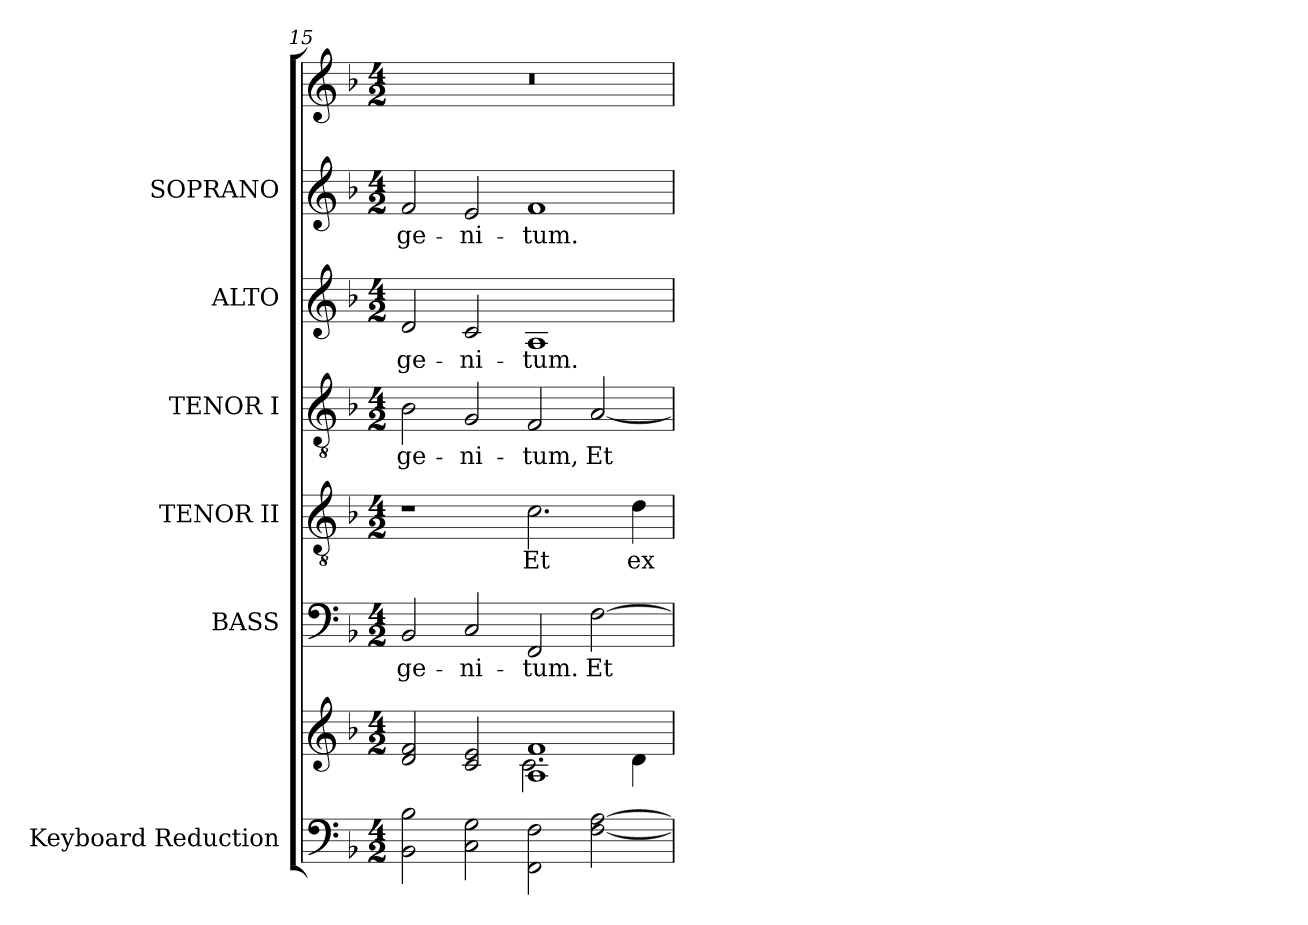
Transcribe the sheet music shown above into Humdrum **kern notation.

**kern	**kern	**kern	**text	**kern	**text	**kern	**text	**kern	**text	**kern	**text	**kern
*part7	*part7	*part6	*part6	*part5	*part5	*part4	*part4	*part3	*part3	*part2	*part2	*part1
*staff8	*staff7	*staff6	*staff6	*staff5	*staff5	*staff4	*staff4	*staff3	*staff3	*staff2	*staff2	*staff1
*I"Keyboard Reduction	*	*I"BASS	*	*I"TENOR II	*	*I"TENOR I	*	*I"ALTO	*	*I"SOPRANO	*	*
*I'Reduc.	*	*I'B.	*	*I'T. II	*	*I'T. I	*	*I'A.	*	*I'S.	*	*
*clefF4	*clefG2	*clefF4	*	*clefGv2	*	*clefGv2	*	*clefG2	*	*clefG2	*	*clefG2
*	*	*	*	*ITrd7c12	*	*ITrd7c12	*	*	*	*	*	*
*k[b-]	*k[b-]	*k[b-]	*	*k[b-]	*	*k[b-]	*	*k[b-]	*	*k[b-]	*	*k[b-]
*F:	*F:	*F:	*	*F:	*	*F:	*	*F:	*	*F:	*	*F:
*M4/2	*M4/2	*M4/2	*	*M4/2	*	*M4/2	*	*M4/2	*	*M4/2	*	*M4/2
=15	=15	=15	=15	=15	=15	=15	=15	=15	=15	=15	=15	=15
*^	*^	*	*	*	*	*	*	*	*	*	*	*
!	!	!	!	!	!LO:LY:b:color=#000000	!	!	!	!	!	!	!	!	!
!	!	!	!	!	!	!	!	!	!LO:LY:b:color=#000000	!	!	!	!	!
!	!	!	!	!	!	!	!	!	!	!	!LO:LY:b:color=#000000	!	!	!
!	!	!	!	!	!	!	!	!	!	!	!	!	!LO:LY:b:color=#000000	!LO:N:vis=1
1ryy	2BB-i\ 2B-i	2di/ 2fi	1ryy	2BB-i/	-ge-	1r	.	2BB-i\	-ge-	2di/	-ge-	2fi/	-ge-	0r
!	!	!	!	!	!LO:LY:b:color=#000000	!	!	!	!	!	!	!	!	!
!	!	!	!	!	!	!	!	!	!LO:LY:b:color=#000000	!	!	!	!	!
!	!	!	!	!	!	!	!	!	!	!	!LO:LY:b:color=#000000	!	!	!
!	!	!	!	!	!	!	!	!	!	!	!	!	!LO:LY:b:color=#000000	!
.	2Ci\ 2Gi	2ci/ 2ei	.	2Ci/	-ni-	.	.	2GGi/	-ni-	2ci/	-ni-	2ei/	-ni-	.
!	!	!	!	!	!LO:LY:b:color=#000000	!	!	!	!	!	!	!	!	!
!	!	!	!	!	!	!	!LO:LY:b:color=#000000	!	!	!	!	!	!	!
!	!	!	!	!	!	!	!	!	!LO:LY:b:color=#000000	!	!	!	!	!
!	!	!	!	!	!	!	!	!	!	!	!LO:LY:b:color=#000000	!	!	!
!	!	!	!	!	!	!	!	!	!	!	!	!	!LO:LY:b:color=#000000	!
1ryy	2FFi\ 2Fi	1Ai 1fi	2.ci\	2FFi/	-tum.	2.Ci\	Et	2FFi/	-tum,	1Ai	-tum.	1fi	-tum.	.
!	!	!	!	!	!LO:LY:b:color=#000000	!	!	!	!	!	!	!	!	!
!	!	!	!	!	!	!	!	!	!LO:LY:b:color=#000000	!	!	!	!	!
.	[2Fi\ [2Ai	.	.	[2Fi\	Et	.	.	[2AAi/	Et	.	.	.	.	.
!	!	!	!	!	!	!	!LO:LY:b:color=#000000	!	!	!	!	!	!	!
.	.	.	4di\	.	.	4Di\	ex	.	.	.	.	.	.	.
*v	*v	*	*	*	*	*	*	*	*	*	*	*	*	*
*	*v	*v	*	*	*	*	*	*	*	*	*	*	*
=	=	=	=	=	=	=	=	=	=	=	=	=
*-	*-	*-	*-	*-	*-	*-	*-	*-	*-	*-	*-	*-
